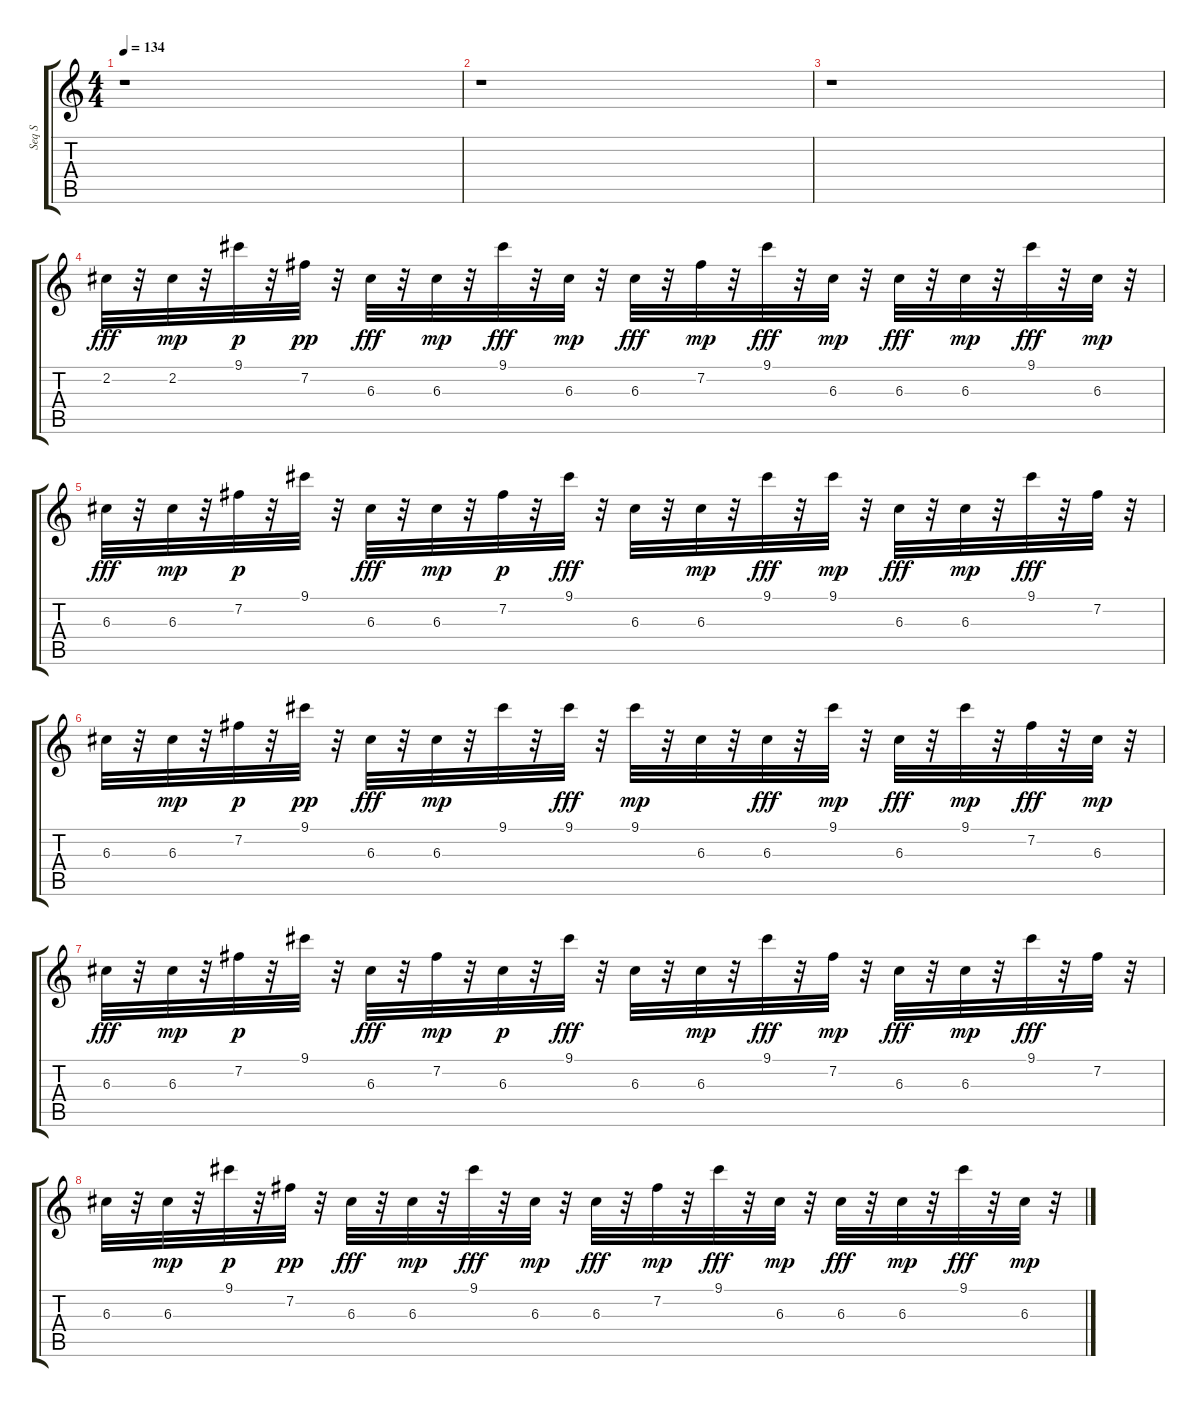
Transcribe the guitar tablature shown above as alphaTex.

\track ("Seq S" "Seq S") {instrument synthbass1}
\staff {score tabs}
\tuning (E4 B3 G3 D3 A2 E2) {hide}
\ts (4 4)
\tempo 134
\clef g2
\ks c
r.1{dy mp} |
r.1 |
r.1 |
2.2.32{dy fff} r.32 2.2.32{dy mp} r.32 9.1.32{dy p} r.32 7.2.32{dy pp} r.32 6.3.32{dy fff} r.32 6.3.32{dy mp} r.32 9.1.32{dy fff} r.32 6.3.32{dy mp} r.32 6.3.32{dy fff} r.32 7.2.32{dy mp} r.32 9.1.32{dy fff} r.32 6.3.32{dy mp} r.32 6.3.32{dy fff} r.32 6.3.32{dy mp} r.32 9.1.32{dy fff} r.32 6.3.32{dy mp} r.32 |
6.3.32{dy fff} r.32 6.3.32{dy mp} r.32 7.2.32{dy p} r.32 9.1.32 r.32 6.3.32{dy fff} r.32 6.3.32{dy mp} r.32 7.2.32{dy p} r.32 9.1.32{dy fff} r.32 6.3.32 r.32 6.3.32{dy mp} r.32 9.1.32{dy fff} r.32 9.1.32{dy mp} r.32 6.3.32{dy fff} r.32 6.3.32{dy mp} r.32 9.1.32{dy fff} r.32 7.2.32 r.32 |
6.3.32 r.32 6.3.32{dy mp} r.32 7.2.32{dy p} r.32 9.1.32{dy pp} r.32 6.3.32{dy fff} r.32 6.3.32{dy mp} r.32 9.1.32 r.32 9.1.32{dy fff} r.32 9.1.32{dy mp} r.32 6.3.32 r.32 6.3.32{dy fff} r.32 9.1.32{dy mp} r.32 6.3.32{dy fff} r.32 9.1.32{dy mp} r.32 7.2.32{dy fff} r.32 6.3.32{dy mp} r.32 |
6.3.32{dy fff} r.32 6.3.32{dy mp} r.32 7.2.32{dy p} r.32 9.1.32 r.32 6.3.32{dy fff} r.32 7.2.32{dy mp} r.32 6.3.32{dy p} r.32 9.1.32{dy fff} r.32 6.3.32 r.32 6.3.32{dy mp} r.32 9.1.32{dy fff} r.32 7.2.32{dy mp} r.32 6.3.32{dy fff} r.32 6.3.32{dy mp} r.32 9.1.32{dy fff} r.32 7.2.32 r.32 |
6.3.32 r.32 6.3.32{dy mp} r.32 9.1.32{dy p} r.32 7.2.32{dy pp} r.32 6.3.32{dy fff} r.32 6.3.32{dy mp} r.32 9.1.32{dy fff} r.32 6.3.32{dy mp} r.32 6.3.32{dy fff} r.32 7.2.32{dy mp} r.32 9.1.32{dy fff} r.32 6.3.32{dy mp} r.32 6.3.32{dy fff} r.32 6.3.32{dy mp} r.32 9.1.32{dy fff} r.32 6.3.32{dy mp} r.32
